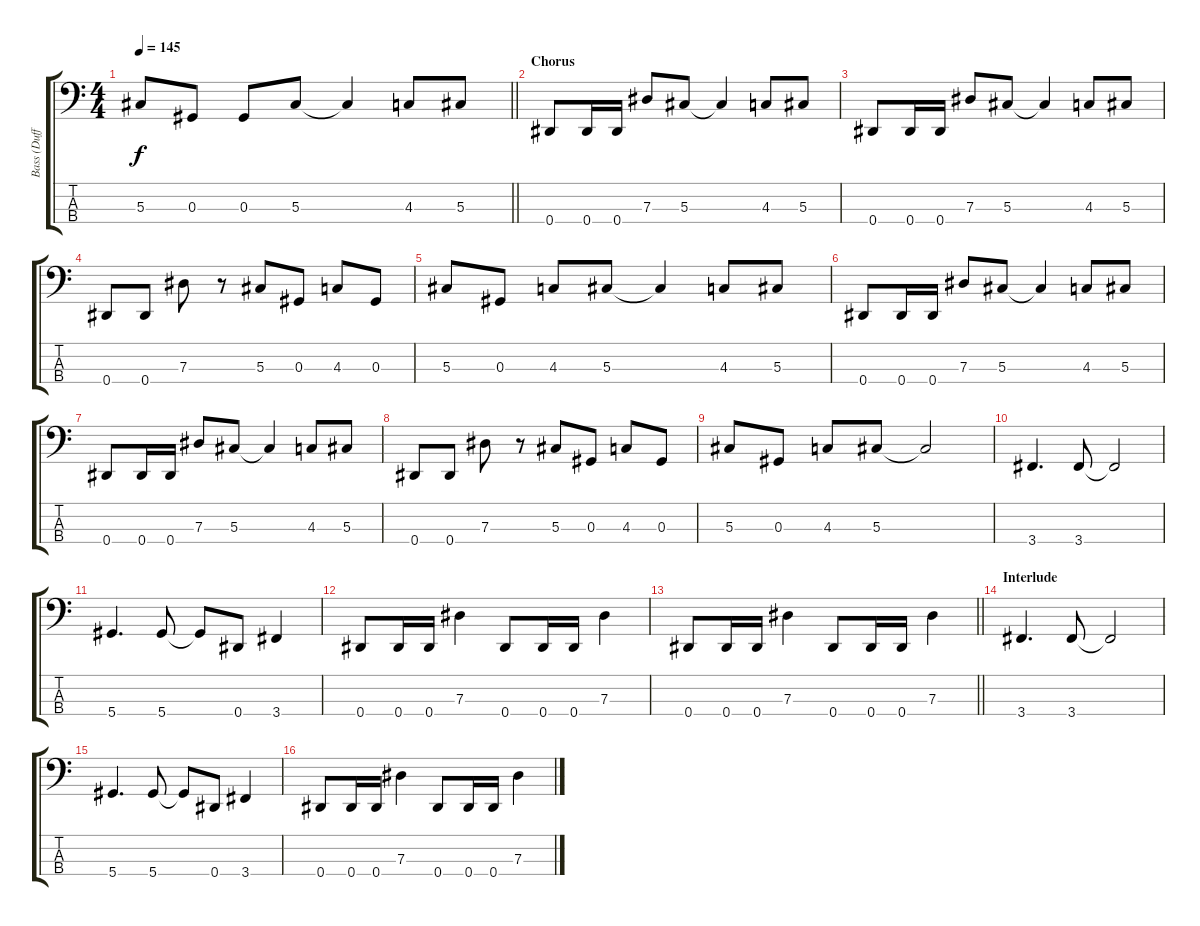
\track ("Bass (Duff)" "Bass (Duff") {instrument electricbasspick}
\staff {score tabs}
\tuning (Gb2 Db2 Ab1 Eb1) {hide}
\ts (4 4)
\tempo 145
\clef f4
\barLineRight lightlight
\ks c
5.3.8{dy f} 0.3.8 0.3.8 5.3.8 5.3{t}.4 4.3.8 5.3.8 |
\section ("" "Chorus")
0.4.8 0.4.16 0.4.16 7.3.8 5.3.8 5.3{t}.4 4.3.8 5.3.8 |
0.4.8 0.4.16 0.4.16 7.3.8 5.3.8 5.3{t}.4 4.3.8 5.3.8 |
0.4.8 0.4.8 7.3.8 r.8 5.3.8 0.3.8 4.3.8 0.3.8 |
5.3.8 0.3.8 4.3.8 5.3.8 5.3{t}.4 4.3.8 5.3.8 |
0.4.8 0.4.16 0.4.16 7.3.8 5.3.8 5.3{t}.4 4.3.8 5.3.8 |
0.4.8 0.4.16 0.4.16 7.3.8 5.3.8 5.3{t}.4 4.3.8 5.3.8 |
0.4.8 0.4.8 7.3.8 r.8 5.3.8 0.3.8 4.3.8 0.3.8 |
5.3.8 0.3.8 4.3.8 5.3.8 5.3{t}.2 |
3.4.4{d} 3.4.8 3.4{t}.2 |
5.4.4{d} 5.4.8 5.4{t}.8 0.4.8 3.4.4 |
0.4.8 0.4.16 0.4.16 7.3.4 0.4.8 0.4.16 0.4.16 7.3.4 |
\barLineRight lightlight
0.4.8 0.4.16 0.4.16 7.3.4 0.4.8 0.4.16 0.4.16 7.3.4 |
\section ("" "Interlude")
3.4.4{d} 3.4.8 3.4{t}.2 |
5.4.4{d} 5.4.8 5.4{t}.8 0.4.8 3.4.4 |
0.4.8 0.4.16 0.4.16 7.3.4 0.4.8 0.4.16 0.4.16 7.3.4
